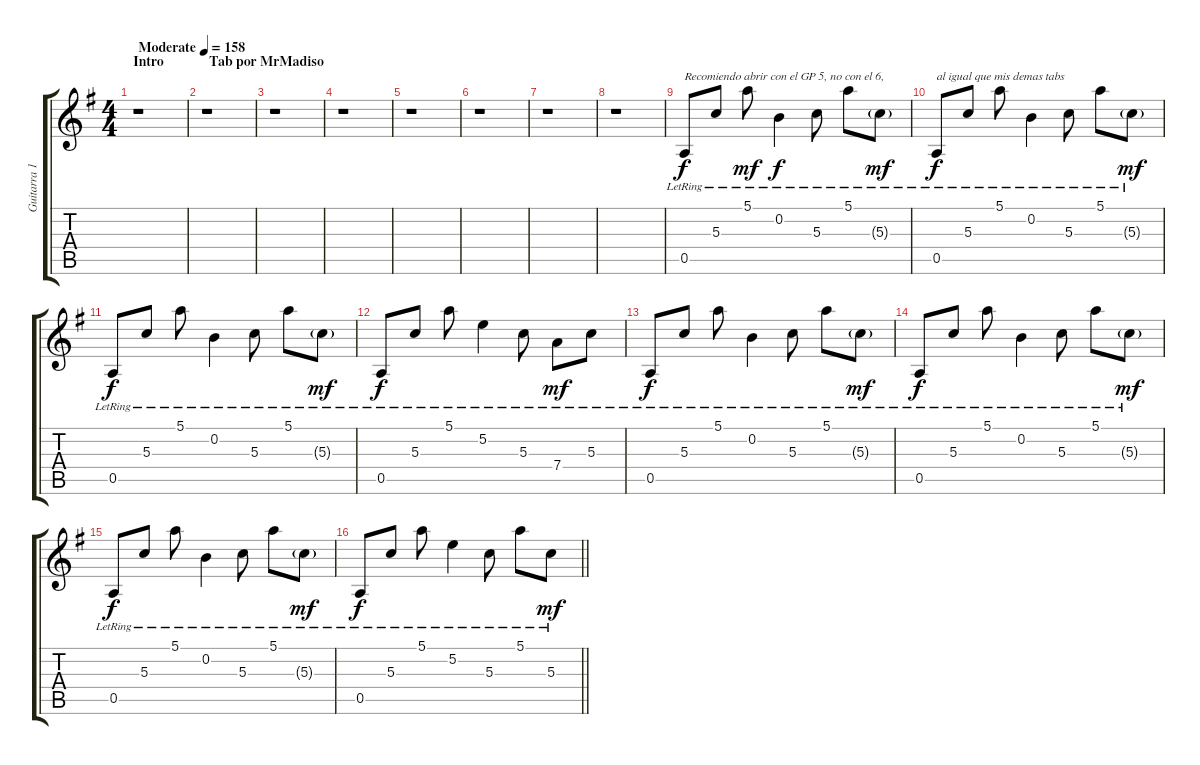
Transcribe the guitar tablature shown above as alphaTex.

\track ("Guitarra 1" "Guitarra 1") {instrument acousticguitarsteel}
\staff {score tabs}
\tuning (E4 B3 G3 D3 A2 E2) {hide}
\ts (4 4)
\section ("" "Intro             Tab por MrMadiso")
\tempo (158 "Moderate")
\clef g2
\ks g
r.1{dy f instrument acousticguitarsteel} |
r.1 |
r.1 |
r.1 |
r.1 |
r.1 |
r.1 |
r.1 |
0.5{lr}.8{txt "Recomiendo abrir con el GP 5, no con el 6,"} 5.3{lr}.8 5.1{lr}.8{dy mf} 0.2{lr}.4{dy f} 5.3{lr}.8 5.1{lr}.8 5.3{g lr}.8{dy mf} |
0.5{lr}.8{txt "al igual que mis demas tabs" dy f} 5.3{lr}.8 5.1{lr}.8 0.2{lr}.4 5.3{lr}.8 5.1{lr}.8 5.3{g lr}.8{dy mf} |
0.5{lr}.8{dy f} 5.3{lr}.8 5.1{lr}.8 0.2{lr}.4 5.3{lr}.8 5.1{lr}.8 5.3{g lr}.8{dy mf} |
0.5{lr}.8{dy f} 5.3{lr}.8 5.1{lr}.8 5.2{lr}.4 5.3{lr}.8 7.4{lr}.8{dy mf} 5.3{lr}.8 |
0.5{lr}.8{dy f} 5.3{lr}.8 5.1{lr}.8 0.2{lr}.4 5.3{lr}.8 5.1{lr}.8 5.3{g lr}.8{dy mf} |
0.5{lr}.8{dy f} 5.3{lr}.8 5.1{lr}.8 0.2{lr}.4 5.3{lr}.8 5.1{lr}.8 5.3{g lr}.8{dy mf} |
0.5{lr}.8{dy f} 5.3{lr}.8 5.1{lr}.8 0.2{lr}.4 5.3{lr}.8 5.1{lr}.8 5.3{g lr}.8{dy mf} |
\barLineRight lightlight
0.5{lr}.8{dy f} 5.3{lr}.8 5.1{lr}.8 5.2{lr}.4 5.3{lr}.8 5.1{lr}.8 5.3{lr}.8{dy mf}
